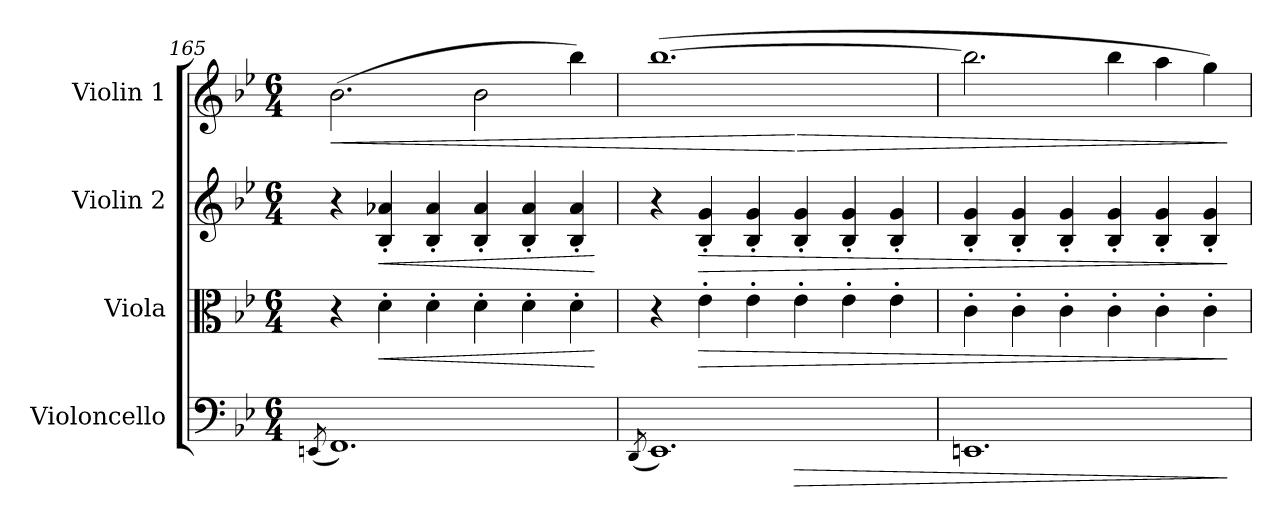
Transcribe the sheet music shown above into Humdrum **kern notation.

**kern	**dynam	**kern	**dynam	**kern	**dynam	**kern	**dynam
*part4	*part4	*part3	*part3	*part2	*part2	*part1	*part1
*staff4	*staff4	*staff3	*staff3	*staff2	*staff2	*staff1	*staff1
*I"Violoncello	*	*I"Viola	*	*I"Violin 2	*	*I"Violin 1	*
*I'Vc	*	*I'Vla	*	*I'Vln	*	*I'Vln	*
*clefF4	*	*clefC3	*	*clefG2	*	*clefG2	*
*k[b-e-]	*	*k[b-e-]	*	*k[b-e-]	*	*k[b-e-]	*
*M6/4	*	*M6/4	*	*M6/4	*	*M6/4	*
=165	=165	=165	=165	=165	=165	=165	=165
(8qEEn/	.	.	.	.	.	.	.
!	!	!	!	!	!	!	!LO:HP:b
1.FF)	.	4r	.	4r	.	(>2.b-\	<
!	!	!	!LO:HP:b	!	!LO:HP:b	!	!
.	.	4d'\	<	4B-/' 4a-X/'	<	.	.
.	.	4d'\	.	4B-/' 4a-/'	.	.	.
.	.	4d'\	.	4B-/' 4a-/'	.	2b-\	.
.	.	4d'\	.	4B-/' 4a-/'	.	.	.
.	.	4d'\	.	4B-/' 4a-/'	.	4bb-\)	.
.	.	.	[	.	[	.	.
=166	=166	=166	=166	=166	=166	=166	=166
(8qDD/	.	.	.	.	.	.	.
*^	*	*	*	*	*	*^	*
1.EE-)	2.ryy	.	4r	.	4r	.	([1.bb-	2.ryy	.
!	!	!	!	!LO:HP:b	!	!LO:HP:b	!	!	!
.	.	.	4e-'\	>	4B-/' 4g/'	>	.	.	.
.	.	.	4e-'\	.	4B-/' 4g/'	.	.	.	.
!	!	!LO:HP:b	!	!	!	!	!	!	!LO:HP:n=1:b
.	2.ryy	>	4e-'\	.	4B-/' 4g/'	.	.	2.ryy	[ >
.	.	.	4e-'\	.	4B-/' 4g/'	.	.	.	.
.	.	.	4e-'\	.	4B-/' 4g/'	.	.	.	.
*v	*v	*	*	*	*	*	*v	*v	*
!!LO:LB:g=z
=167	=167	=167	=167	=167	=167	=167	=167
1.EEn	.	4c'\	.	4B-/' 4g/'	.	2.bb-\]	.
.	.	4c'\	.	4B-/' 4g/'	.	.	.
.	.	4c'\	.	4B-/' 4g/'	.	.	.
.	.	4c'\	.	4B-/' 4g/'	.	4bb-\	.
.	.	4c'\	.	4B-/' 4g/'	.	4aa\	.
.	.	4c'\	.	4B-/' 4g/'	.	4gg\)	.
.	]	.	]	.	]	.	]
=	=	=	=	=	=	=	=
*-	*-	*-	*-	*-	*-	*-	*-
